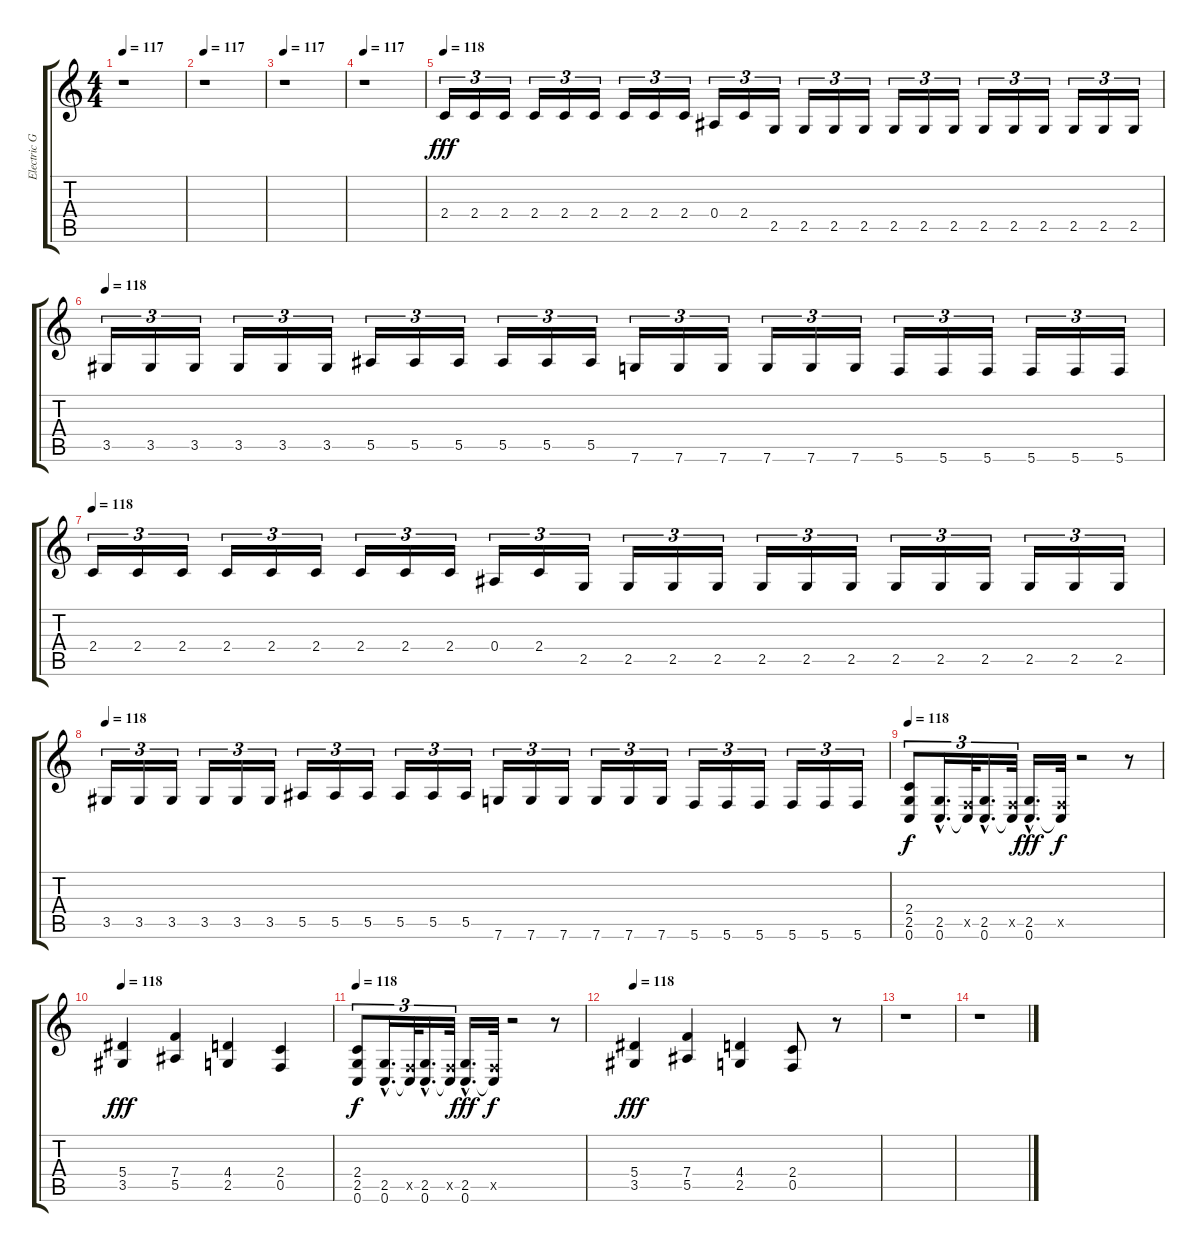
\track ("Electric Guitar 1" "Electric G") {instrument distortionguitar}
\staff {score tabs}
\tuning (C4 G3 Eb3 Bb2 F2 C2) {hide}
\ts (4 4)
\tempo 117
\clef g2
\ks c
r.1{dy fff} |
\tempo 117
r.1 |
\tempo 117
r.1 |
\tempo 117
r.1 |
\tempo 118
2.4.16{tu (3 2)} 2.4.16{tu (3 2)} 2.4.16{tu (3 2)} 2.4.16{tu (3 2)} 2.4.16{tu (3 2)} 2.4.16{tu (3 2)} 2.4.16{tu (3 2)} 2.4.16{tu (3 2)} 2.4.16{tu (3 2)} 0.4.16{tu (3 2)} 2.4.16{tu (3 2)} 2.5.16{tu (3 2)} 2.5.16{tu (3 2)} 2.5.16{tu (3 2)} 2.5.16{tu (3 2)} 2.5.16{tu (3 2)} 2.5.16{tu (3 2)} 2.5.16{tu (3 2)} 2.5.16{tu (3 2)} 2.5.16{tu (3 2)} 2.5.16{tu (3 2)} 2.5.16{tu (3 2)} 2.5.16{tu (3 2)} 2.5.16{tu (3 2)} |
\tempo 118
3.5.16{tu (3 2)} 3.5.16{tu (3 2)} 3.5.16{tu (3 2)} 3.5.16{tu (3 2)} 3.5.16{tu (3 2)} 3.5.16{tu (3 2)} 5.5.16{tu (3 2)} 5.5.16{tu (3 2)} 5.5.16{tu (3 2)} 5.5.16{tu (3 2)} 5.5.16{tu (3 2)} 5.5.16{tu (3 2)} 7.6.16{tu (3 2)} 7.6.16{tu (3 2)} 7.6.16{tu (3 2)} 7.6.16{tu (3 2)} 7.6.16{tu (3 2)} 7.6.16{tu (3 2)} 5.6.16{tu (3 2)} 5.6.16{tu (3 2)} 5.6.16{tu (3 2)} 5.6.16{tu (3 2)} 5.6.16{tu (3 2)} 5.6.16{tu (3 2)} |
\tempo 118
2.4.16{tu (3 2)} 2.4.16{tu (3 2)} 2.4.16{tu (3 2)} 2.4.16{tu (3 2)} 2.4.16{tu (3 2)} 2.4.16{tu (3 2)} 2.4.16{tu (3 2)} 2.4.16{tu (3 2)} 2.4.16{tu (3 2)} 0.4.16{tu (3 2)} 2.4.16{tu (3 2)} 2.5.16{tu (3 2)} 2.5.16{tu (3 2)} 2.5.16{tu (3 2)} 2.5.16{tu (3 2)} 2.5.16{tu (3 2)} 2.5.16{tu (3 2)} 2.5.16{tu (3 2)} 2.5.16{tu (3 2)} 2.5.16{tu (3 2)} 2.5.16{tu (3 2)} 2.5.16{tu (3 2)} 2.5.16{tu (3 2)} 2.5.16{tu (3 2)} |
\tempo 118
3.5.16{tu (3 2)} 3.5.16{tu (3 2)} 3.5.16{tu (3 2)} 3.5.16{tu (3 2)} 3.5.16{tu (3 2)} 3.5.16{tu (3 2)} 5.5.16{tu (3 2)} 5.5.16{tu (3 2)} 5.5.16{tu (3 2)} 5.5.16{tu (3 2)} 5.5.16{tu (3 2)} 5.5.16{tu (3 2)} 7.6.16{tu (3 2)} 7.6.16{tu (3 2)} 7.6.16{tu (3 2)} 7.6.16{tu (3 2)} 7.6.16{tu (3 2)} 7.6.16{tu (3 2)} 5.6.16{tu (3 2)} 5.6.16{tu (3 2)} 5.6.16{tu (3 2)} 5.6.16{tu (3 2)} 5.6.16{tu (3 2)} 5.6.16{tu (3 2)} |
\tempo 118
(2.4 2.5 0.6).8{tu (3 2) dy f} (2.5{hac} 0.6{hac}).16{d tu (3 2)} (0.5{x} 0.6{t}).32{tu (3 2)} (2.5{hac} 0.6{hac}).16{d tu (3 2)} (0.5{x} 0.6{t}).32{tu (3 2)} (2.5{hac} 0.6{hac}).16{d dy fff} (0.5{x} 0.6{t}).32{dy f} r.2 r.8 |
\tempo 118
(5.4 3.5).4{dy fff} (7.4 5.5).4 (4.4 2.5).4 (2.4 0.5).4 |
\tempo 118
(2.4 2.5 0.6).8{tu (3 2) dy f} (2.5{hac} 0.6{hac}).16{d tu (3 2)} (0.5{x} 0.6{t}).32{tu (3 2)} (2.5{hac} 0.6{hac}).16{d tu (3 2)} (0.5{x} 0.6{t}).32{tu (3 2)} (2.5{hac} 0.6{hac}).16{d dy fff} (0.5{x} 0.6{t}).32{dy f} r.2 r.8 |
\tempo 118
(5.4 3.5).4{dy fff} (7.4 5.5).4 (4.4 2.5).4 (2.4 0.5).8 r.8 |
r.1 |
r.1
